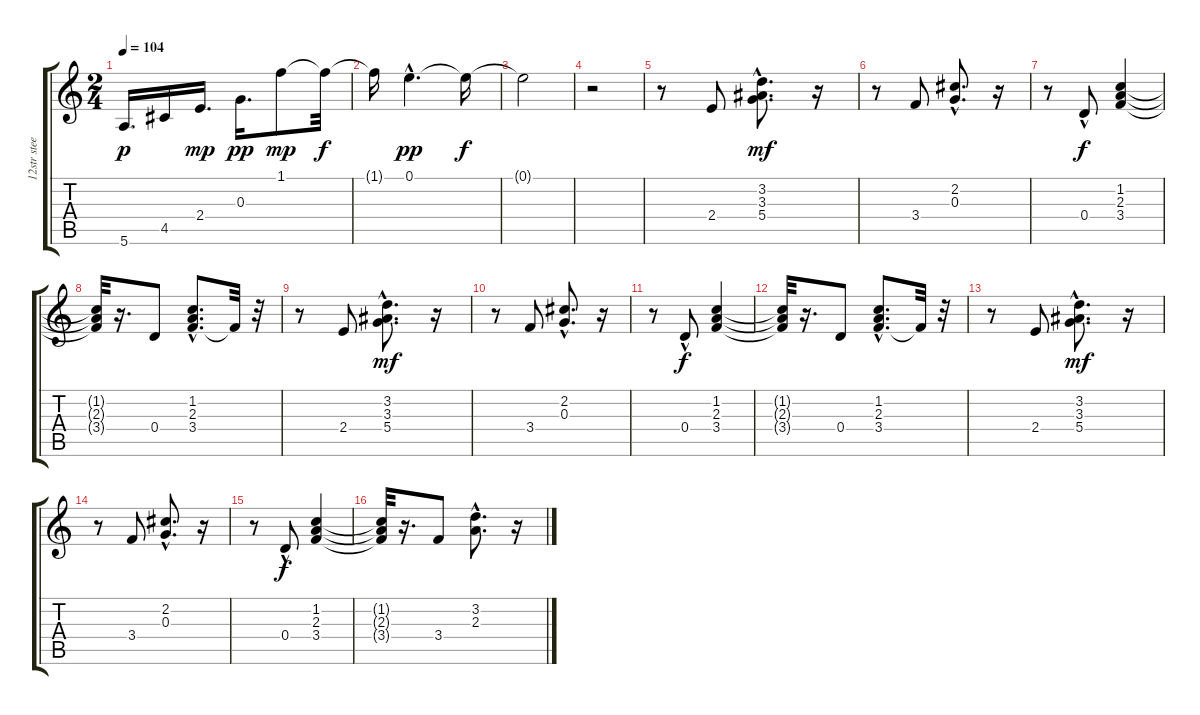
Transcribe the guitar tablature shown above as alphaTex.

\track ("12str steel" "12str stee") {instrument acousticguitarsteel}
\staff {score tabs}
\tuning (E4 B3 G3 D3 A2 E2) {hide}
\ts (2 4)
\tempo 104
\clef g2
\ks c
5.6.16{d dy p instrument acousticguitarsteel} 4.5.16 2.4.16{d dy mp} 0.3.16{d dy pp} 1.1.8{dy mp} 1.1{t}.32{dy f} |
1.1{t}.16 0.1{hac}.4{d dy pp} 0.1{t}.16{dy f} |
0.1{t}.2 |
r.2 |
r.8 2.4.8 (3.2 3.3{hac} 5.4).8{d dy mf} r.16 |
r.8 3.4.8 (2.2{hac} 0.3{hac}).8{d} r.16 |
r.8 0.4{hac}.8{dy f} (1.2 2.3 3.4).4 |
(1.2{t} 2.3{t} 3.4{t}).32 r.16{d} 0.4.8 (1.2{hac} 2.3{hac} 3.4{hac}).8{d} 3.4{t}.32 r.32 |
r.8 2.4.8 (3.2 3.3{hac} 5.4).8{d dy mf} r.16 |
r.8 3.4.8 (2.2{hac} 0.3{hac}).8{d} r.16 |
r.8 0.4{hac}.8{dy f} (1.2 2.3 3.4).4 |
(1.2{t} 2.3{t} 3.4{t}).32 r.16{d} 0.4.8 (1.2{hac} 2.3{hac} 3.4{hac}).8{d} 3.4{t}.32 r.32 |
r.8 2.4.8 (3.2 3.3{hac} 5.4).8{d dy mf} r.16 |
r.8 3.4.8 (2.2{hac} 0.3{hac}).8{d} r.16 |
r.8 0.4{hac}.8{dy f} (1.2 2.3 3.4).4 |
(1.2{t} 2.3{t} 3.4{t}).32 r.16{d} 3.4.8 (3.2{hac} 2.3{hac}).8{d} r.16
